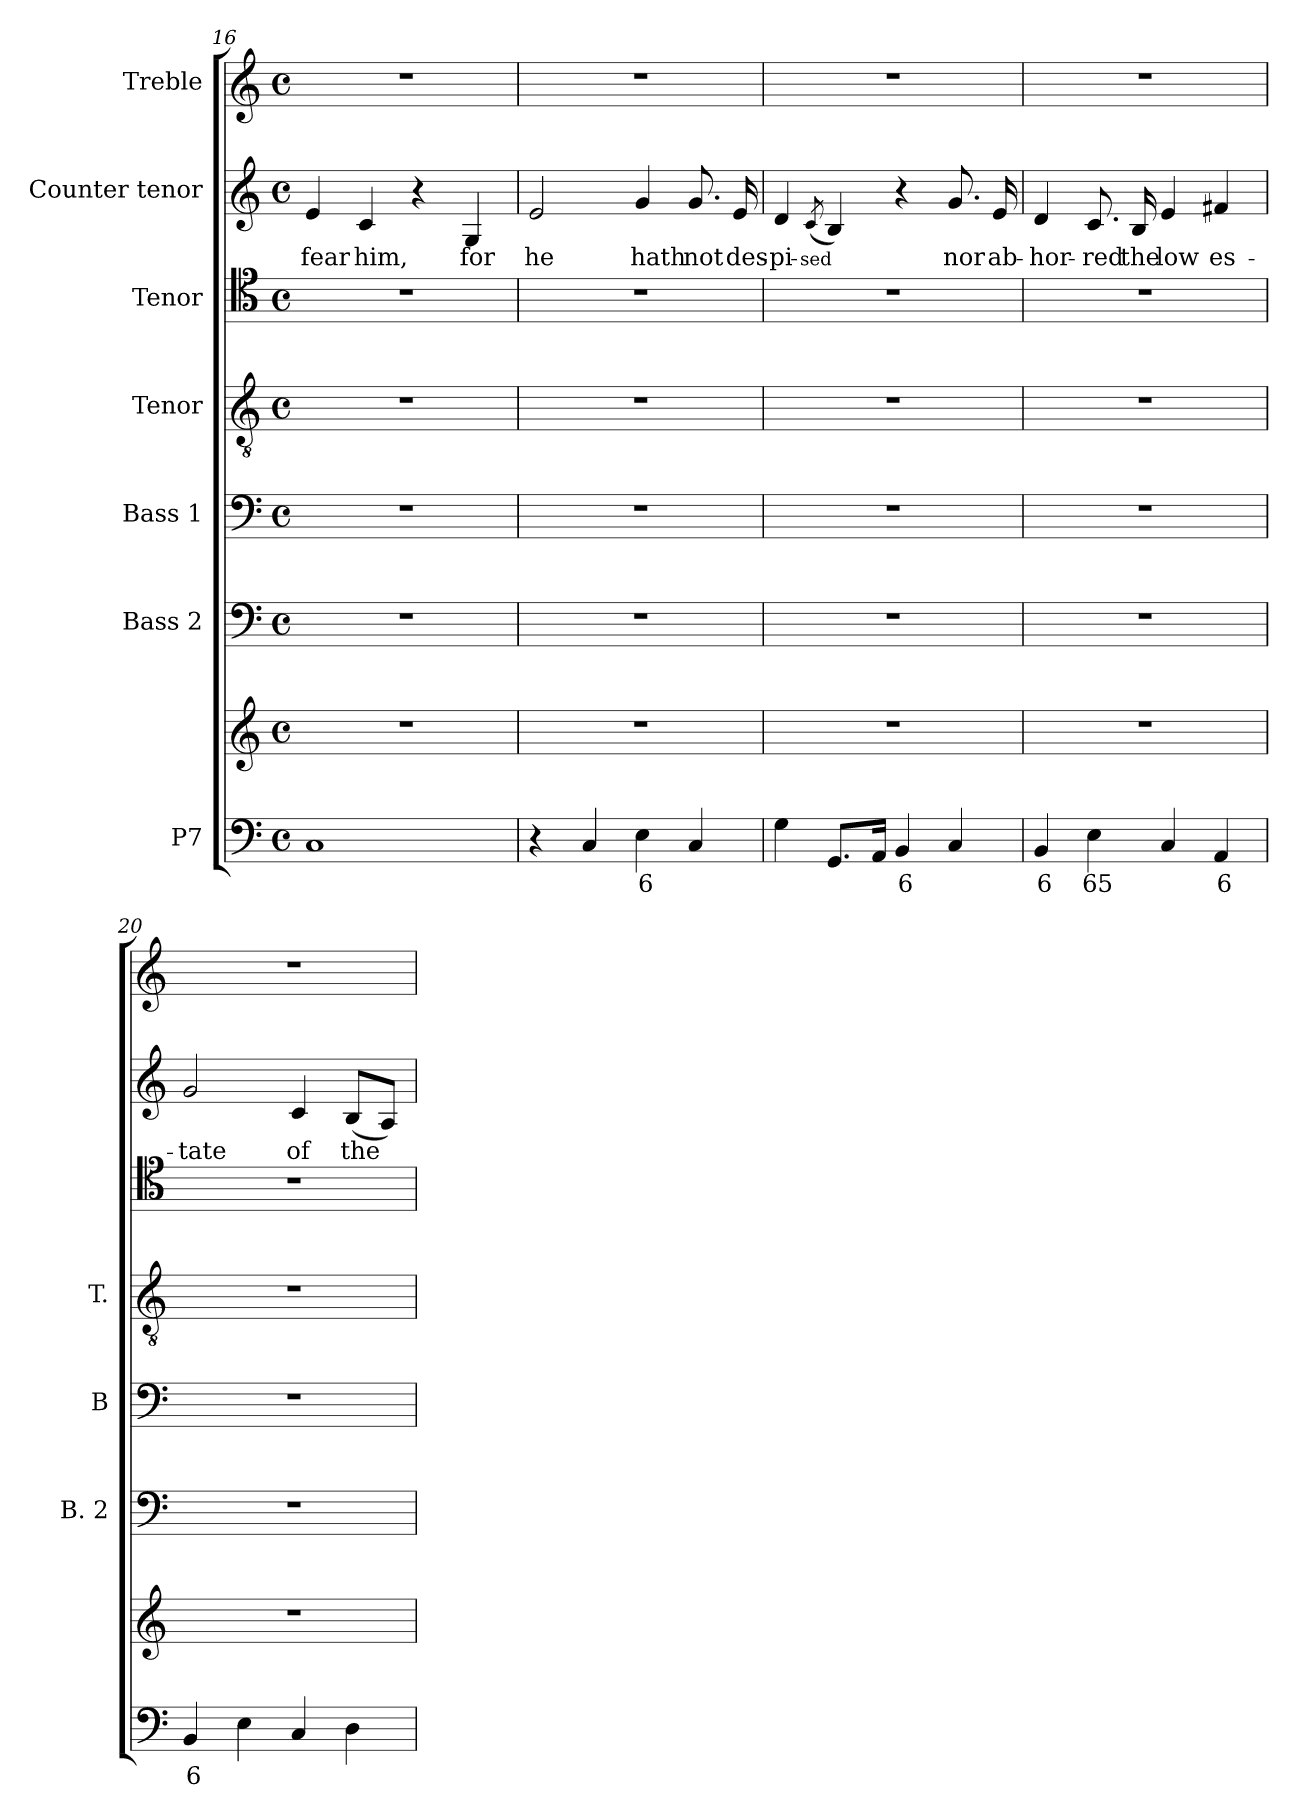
**kern	**text	**kern	**kern	**kern	**kern	**kern	**kern	**text	**kern
*part7	*part7	*part7	*part6	*part5	*part4	*part3	*part2	*part2	*part1
*staff8	*staff8	*staff7	*staff6	*staff5	*staff4	*staff3	*staff2	*staff2	*staff1
*I"P7	*	*	*I"Bass 2	*I"Bass 1	*I"Tenor	*I"Tenor	*I"Counter tenor	*	*I"Treble
*	*	*	*I'B. 2	*I'B	*I'T.	*	*	*	*
*clefF4	*	*clefG2	*clefF4	*clefF4	*clefGv2	*clefC4	*clefG2	*	*clefG2
*	*	*	*	*	*ITrd7c12	*	*	*	*
*k[]	*	*k[]	*k[]	*k[]	*k[]	*k[]	*k[]	*	*k[]
*C:	*	*C:	*C:	*C:	*C:	*C:	*C:	*	*C:
*M4/4	*	*M4/4	*M4/4	*M4/4	*M4/4	*M4/4	*M4/4	*	*M4/4
*met(c)	*	*met(c)	*met(c)	*met(c)	*met(c)	*met(c)	*met(c)	*	*met(c)
=16	=16	=16	=16	=16	=16	=16	=16	=16	=16
!	!	!	!	!	!	!	!	!LO:LY:b:color=#000000	!
1Ci	.	1r	1r	1r	1r	1r	4ei/	fear	1r
!	!	!	!	!	!	!	!	!LO:LY:b:color=#000000	!
.	.	.	.	.	.	.	4ci/	him,	.
.	.	.	.	.	.	.	4r	.	.
!	!	!	!	!	!	!	!	!LO:LY:b:color=#000000	!
.	.	.	.	.	.	.	4Gi/	for	.
!!LO:PB:g=z
=17	=17	=17	=17	=17	=17	=17	=17	=17	=17
!	!	!	!	!	!	!	!	!LO:LY:b:color=#000000	!
4r	.	1r	1r	1r	1r	1r	2ei/	he	1r
4Ci/	.	.	.	.	.	.	.	.	.
!	!LO:LY:b:color=#000000	!	!	!	!	!	!	!	!
!	!	!	!	!	!	!	!	!LO:LY:b:color=#000000	!
4Ei\	6	.	.	.	.	.	4gi/	hath	.
!	!	!	!	!	!	!	!	!LO:LY:b:color=#000000	!
4Ci/	.	.	.	.	.	.	8.gi/	not	.
!	!	!	!	!	!	!	!	!LO:LY:b:color=#000000	!
.	.	.	.	.	.	.	16ei/	des-	.
=18	=18	=18	=18	=18	=18	=18	=18	=18	=18
!	!	!	!	!	!	!	!	!LO:LY:b:color=#000000	!
4Gi\	.	1r	1r	1r	1r	1r	4di/	-pi-	1r
!	!	!	!	!	!	!	!	!LO:LY:b:color=#000000	!
.	.	.	.	.	.	.	(8qci/	-sed	.
8.GGi/L	.	.	.	.	.	.	4Bi/)	.	.
16AAi/Jk	.	.	.	.	.	.	.	.	.
!	!LO:LY:b:color=#000000	!	!	!	!	!	!	!	!
4BBi/	6	.	.	.	.	.	4r	.	.
!	!	!	!	!	!	!	!	!LO:LY:b:color=#000000	!
4Ci/	.	.	.	.	.	.	8.gi/	nor	.
!	!	!	!	!	!	!	!	!LO:LY:b:color=#000000	!
.	.	.	.	.	.	.	16ei/	ab-	.
=19	=19	=19	=19	=19	=19	=19	=19	=19	=19
!	!LO:LY:b:color=#000000	!	!	!	!	!	!	!	!
!	!	!	!	!	!	!	!	!LO:LY:b:color=#000000	!
4BBi/	6	1r	1r	1r	1r	1r	4di/	-hor-	1r
!	!LO:LY:b:color=#000000	!	!	!	!	!	!	!	!
!	!	!	!	!	!	!	!	!LO:LY:b:color=#000000	!
4Ei\	65	.	.	.	.	.	8.ci/	-red	.
!	!	!	!	!	!	!	!	!LO:LY:b:color=#000000	!
.	.	.	.	.	.	.	16Bi/	the	.
!	!	!	!	!	!	!	!	!LO:LY:b:color=#000000	!
4Ci/	.	.	.	.	.	.	4ei/	low	.
!	!LO:LY:b:color=#000000	!	!	!	!	!	!	!	!
!	!	!	!	!	!	!	!	!LO:LY:b:color=#000000	!
4AAi/	6	.	.	.	.	.	4f#Xi/	es-	.
=20	=20	=20	=20	=20	=20	=20	=20	=20	=20
!	!LO:LY:b:color=#000000	!	!	!	!	!	!	!	!
!	!	!	!	!	!	!	!	!LO:LY:b:color=#000000	!
4BBi/	6	1r	1r	1r	1r	1r	2gi/	-tate	1r
4Ei\	.	.	.	.	.	.	.	.	.
!	!	!	!	!	!	!	!	!LO:LY:b:color=#000000	!
4Ci/	.	.	.	.	.	.	4ci/	of	.
!	!	!	!	!	!	!	!	!LO:LY:b:color=#000000	!
4Di\	.	.	.	.	.	.	(8Bi/L	the	.
.	.	.	.	.	.	.	8Ai/J)	.	.
=	=	=	=	=	=	=	=	=	=
*-	*-	*-	*-	*-	*-	*-	*-	*-	*-
